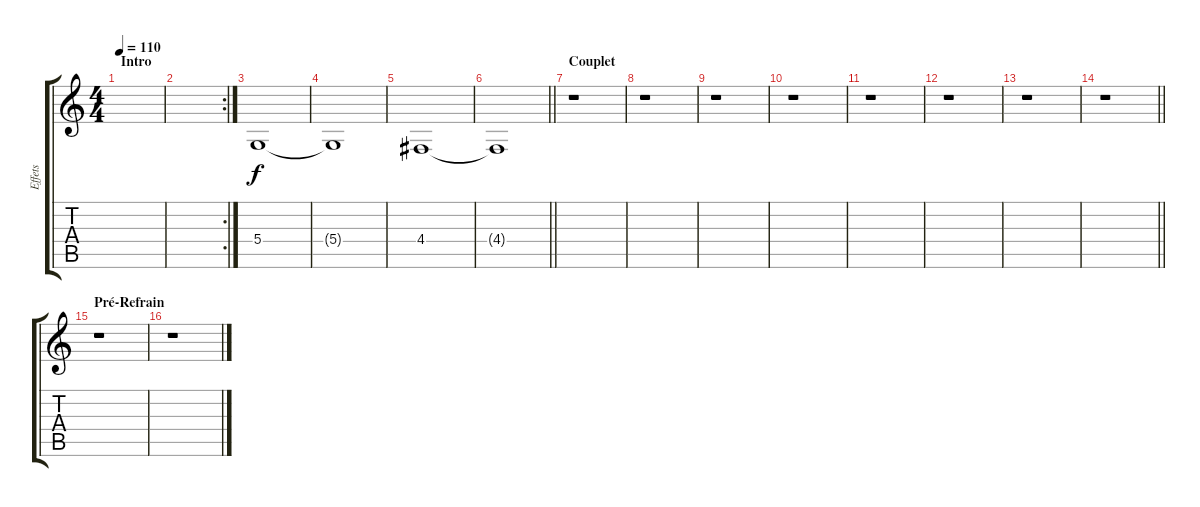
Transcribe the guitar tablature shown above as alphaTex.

\track ("Effets" "Effets") {instrument fx4atmosphere}
\staff {score tabs}
\tuning (E4 B3 G3 D3 A2 E2) {hide}
\ts (4 4)
\section ("" "Intro")
\tempo 110
\clef g2
\ks c
|
\rc 2
|
5.4.1 |
5.4{t}.1 |
4.4.1 |
\barLineRight lightlight
4.4{t}.1 |
\section ("" "Couplet")
r.1 |
r.1 |
r.1 |
r.1 |
r.1 |
r.1 |
r.1 |
\barLineRight lightlight
r.1 |
\section ("" "Pré-Refrain")
r.1 |
r.1
